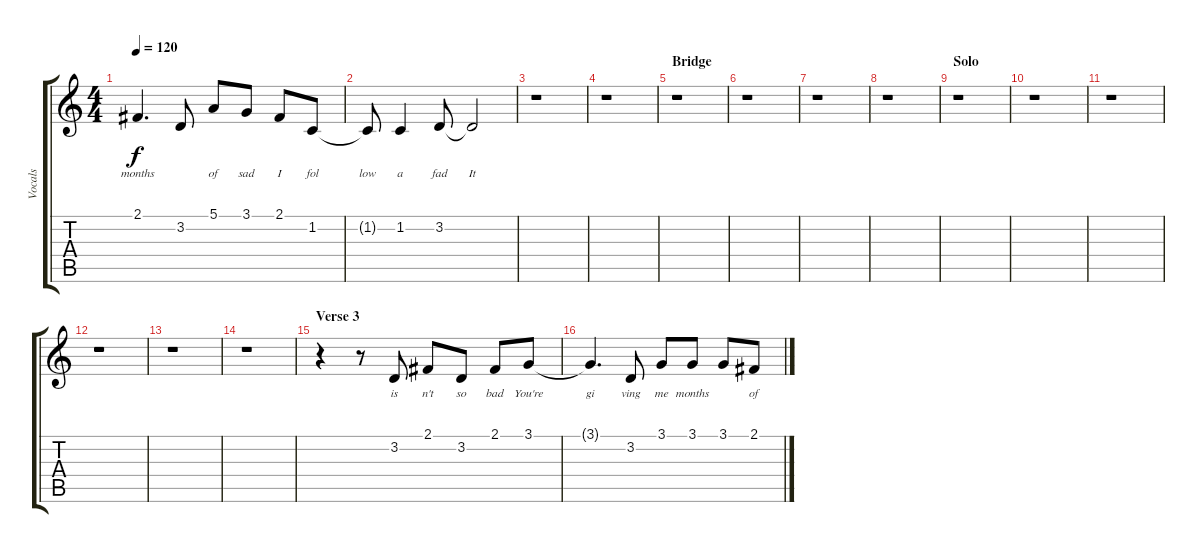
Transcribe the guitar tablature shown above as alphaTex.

\track ("Vocals" "Vocals") {instrument lead6voice}
\staff {score tabs}
\tuning (E4 B3 G3 D3 A2 E2) {hide}
\ts (4 4)
\tempo 120
\clef g2
\ks c
2.1{t}.4{d lyrics (0 "months") lyrics (1 "") lyrics (2 "") lyrics (3 "") lyrics (4 "") dy f} 3.2.8{lyrics (0 "") lyrics (1 "") lyrics (2 "") lyrics (3 "") lyrics (4 "")} 5.1.8{lyrics (0 "of") lyrics (1 "") lyrics (2 "") lyrics (3 "") lyrics (4 "")} 3.1.8{lyrics (0 "sad") lyrics (1 "") lyrics (2 "") lyrics (3 "") lyrics (4 "")} 2.1.8{lyrics (0 "I") lyrics (1 "") lyrics (2 "") lyrics (3 "") lyrics (4 "")} 1.2.8{lyrics (0 "fol") lyrics (1 "") lyrics (2 "") lyrics (3 "") lyrics (4 "")} |
1.2{t}.8{lyrics (0 "low") lyrics (1 "") lyrics (2 "") lyrics (3 "") lyrics (4 "")} 1.2.4{lyrics (0 "a") lyrics (1 "") lyrics (2 "") lyrics (3 "") lyrics (4 "")} 3.2.8{lyrics (0 "fad") lyrics (1 "") lyrics (2 "") lyrics (3 "") lyrics (4 "")} 3.2{t}.2{lyrics (0 "It") lyrics (1 "") lyrics (2 "") lyrics (3 "") lyrics (4 "")} |
r.1 |
r.1 |
\section ("" "Bridge")
r.1 |
r.1 |
r.1 |
r.1 |
\section ("" "Solo")
r.1 |
r.1 |
r.1 |
r.1 |
r.1 |
r.1 |
\section ("" "Verse 3")
r.4 r.8 3.2.8{lyrics (0 "is") lyrics (1 "") lyrics (2 "") lyrics (3 "") lyrics (4 "")} 2.1.8{lyrics (0 "n't") lyrics (1 "") lyrics (2 "") lyrics (3 "") lyrics (4 "")} 3.2.8{lyrics (0 "so") lyrics (1 "") lyrics (2 "") lyrics (3 "") lyrics (4 "")} 2.1.8{lyrics (0 "bad") lyrics (1 "") lyrics (2 "") lyrics (3 "") lyrics (4 "")} 3.1.8{lyrics (0 "You're") lyrics (1 "") lyrics (2 "") lyrics (3 "") lyrics (4 "")} |
3.1{t}.4{d lyrics (0 "gi") lyrics (1 "") lyrics (2 "") lyrics (3 "") lyrics (4 "")} 3.2.8{lyrics (0 "ving") lyrics (1 "") lyrics (2 "") lyrics (3 "") lyrics (4 "")} 3.1.8{lyrics (0 "me") lyrics (1 "") lyrics (2 "") lyrics (3 "") lyrics (4 "")} 3.1.8{lyrics (0 "months") lyrics (1 "") lyrics (2 "") lyrics (3 "") lyrics (4 "")} 3.1.8{lyrics (0 "") lyrics (1 "") lyrics (2 "") lyrics (3 "") lyrics (4 "")} 2.1.8{lyrics (0 "of") lyrics (1 "") lyrics (2 "") lyrics (3 "") lyrics (4 "")}
